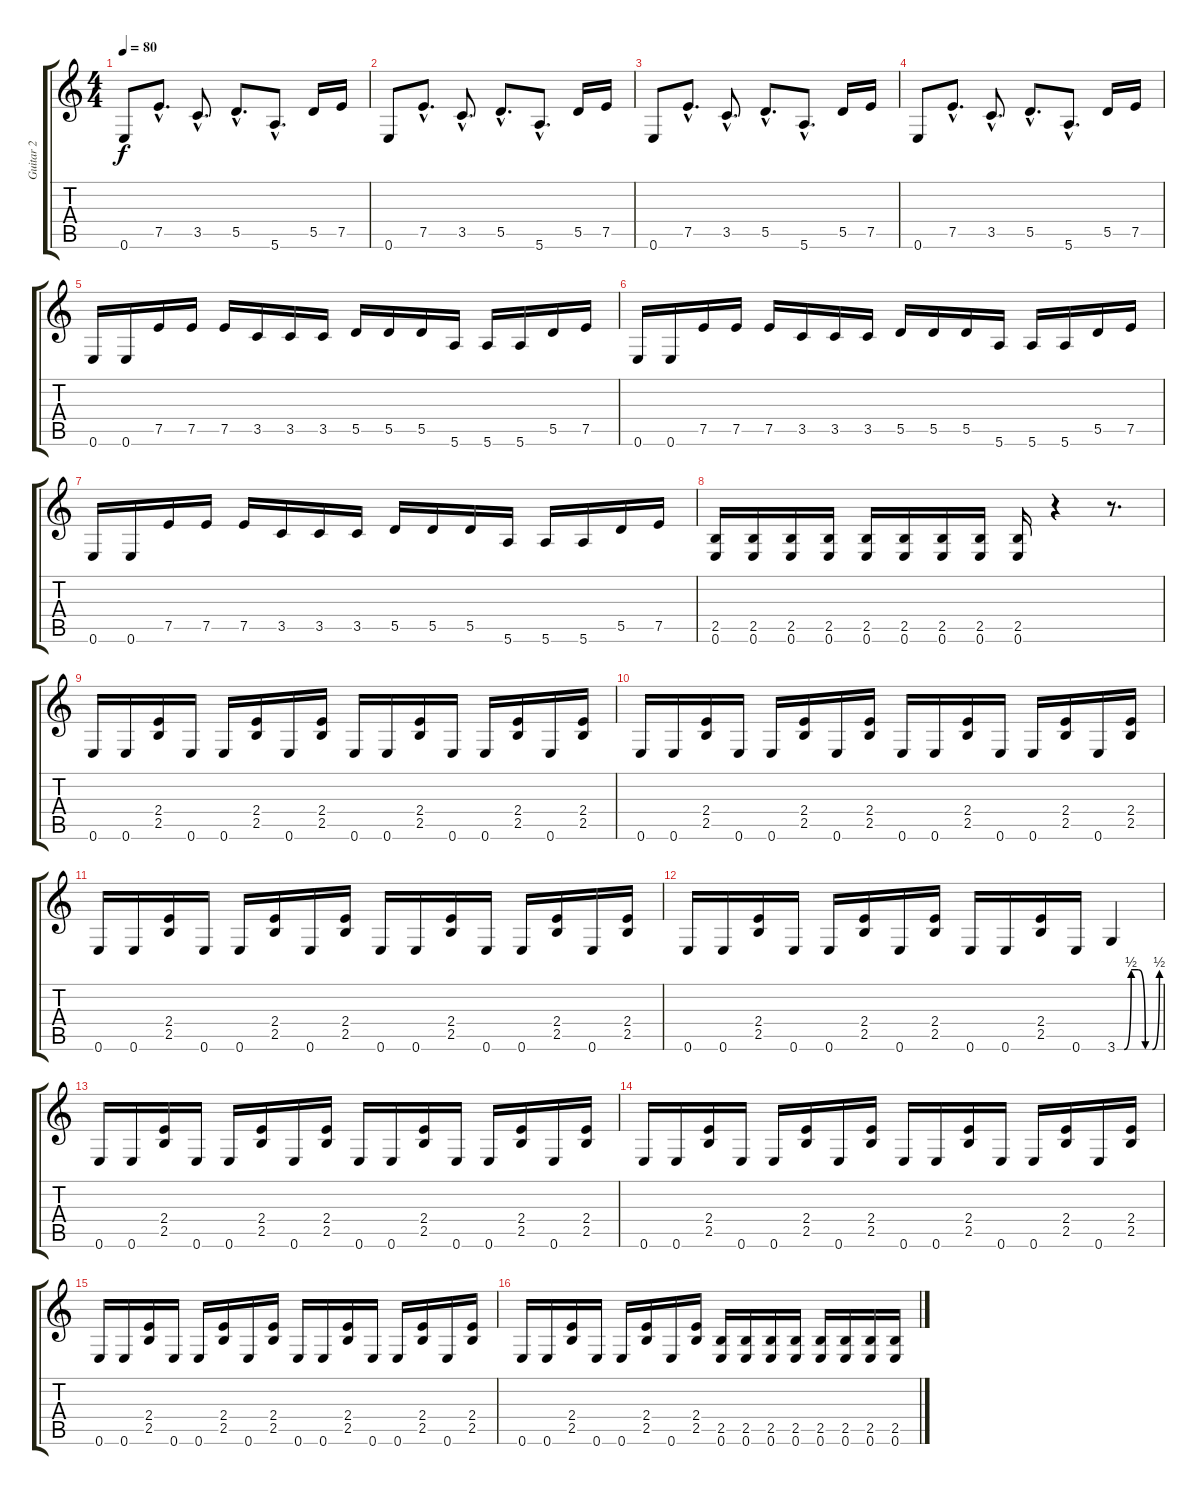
\track ("Guitar 2" "Guitar 2") {instrument overdrivenguitar}
\staff {score tabs}
\tuning (E4 B3 G3 D3 A2 E2) {hide}
\ts (4 4)
\tempo 80
\clef g2
\ks c
0.6.8{dy f instrument overdrivenguitar} 7.5{hac}.8{d} 3.5{hac}.8{d} 5.5{hac}.8{d} 5.6{hac}.8{d} 5.5.16 7.5.16 |
0.6.8 7.5{hac}.8{d} 3.5{hac}.8{d} 5.5{hac}.8{d} 5.6{hac}.8{d} 5.5.16 7.5.16 |
0.6.8 7.5{hac}.8{d} 3.5{hac}.8{d} 5.5{hac}.8{d} 5.6{hac}.8{d} 5.5.16 7.5.16 |
0.6.8 7.5{hac}.8{d} 3.5{hac}.8{d} 5.5{hac}.8{d} 5.6{hac}.8{d} 5.5.16 7.5.16 |
0.6.16 0.6.16 7.5.16 7.5.16 7.5.16 3.5.16 3.5.16 3.5.16 5.5.16 5.5.16 5.5.16 5.6.16 5.6.16 5.6.16 5.5.16 7.5.16 |
0.6.16 0.6.16 7.5.16 7.5.16 7.5.16 3.5.16 3.5.16 3.5.16 5.5.16 5.5.16 5.5.16 5.6.16 5.6.16 5.6.16 5.5.16 7.5.16 |
0.6.16 0.6.16 7.5.16 7.5.16 7.5.16 3.5.16 3.5.16 3.5.16 5.5.16 5.5.16 5.5.16 5.6.16 5.6.16 5.6.16 5.5.16 7.5.16 |
(2.5 0.6).16 (2.5 0.6).16 (2.5 0.6).16 (2.5 0.6).16 (2.5 0.6).16 (2.5 0.6).16 (2.5 0.6).16 (2.5 0.6).16 (2.5 0.6).16 r.4 r.8{d} |
0.6.16 0.6.16 (2.4 2.5).16 0.6.16 0.6.16 (2.4 2.5).16 0.6.16 (2.4 2.5).16 0.6.16 0.6.16 (2.4 2.5).16 0.6.16 0.6.16 (2.4 2.5).16 0.6.16 (2.4 2.5).16 |
0.6.16 0.6.16 (2.4 2.5).16 0.6.16 0.6.16 (2.4 2.5).16 0.6.16 (2.4 2.5).16 0.6.16 0.6.16 (2.4 2.5).16 0.6.16 0.6.16 (2.4 2.5).16 0.6.16 (2.4 2.5).16 |
0.6.16 0.6.16 (2.4 2.5).16 0.6.16 0.6.16 (2.4 2.5).16 0.6.16 (2.4 2.5).16 0.6.16 0.6.16 (2.4 2.5).16 0.6.16 0.6.16 (2.4 2.5).16 0.6.16 (2.4 2.5).16 |
0.6.16 0.6.16 (2.4 2.5).16 0.6.16 0.6.16 (2.4 2.5).16 0.6.16 (2.4 2.5).16 0.6.16 0.6.16 (2.4 2.5).16 0.6.16 3.6{be (custom 0 0 10 0 20 2 30 2 40 0 50 0 60 2)}.4 |
0.6.16 0.6.16 (2.4 2.5).16 0.6.16 0.6.16 (2.4 2.5).16 0.6.16 (2.4 2.5).16 0.6.16 0.6.16 (2.4 2.5).16 0.6.16 0.6.16 (2.4 2.5).16 0.6.16 (2.4 2.5).16 |
0.6.16 0.6.16 (2.4 2.5).16 0.6.16 0.6.16 (2.4 2.5).16 0.6.16 (2.4 2.5).16 0.6.16 0.6.16 (2.4 2.5).16 0.6.16 0.6.16 (2.4 2.5).16 0.6.16 (2.4 2.5).16 |
0.6.16 0.6.16 (2.4 2.5).16 0.6.16 0.6.16 (2.4 2.5).16 0.6.16 (2.4 2.5).16 0.6.16 0.6.16 (2.4 2.5).16 0.6.16 0.6.16 (2.4 2.5).16 0.6.16 (2.4 2.5).16 |
0.6.16 0.6.16 (2.4 2.5).16 0.6.16 0.6.16 (2.4 2.5).16 0.6.16 (2.4 2.5).16 (2.5 0.6).16 (2.5 0.6).16 (2.5 0.6).16 (2.5 0.6).16 (2.5 0.6).16 (2.5 0.6).16 (2.5 0.6).16 (2.5 0.6).16
